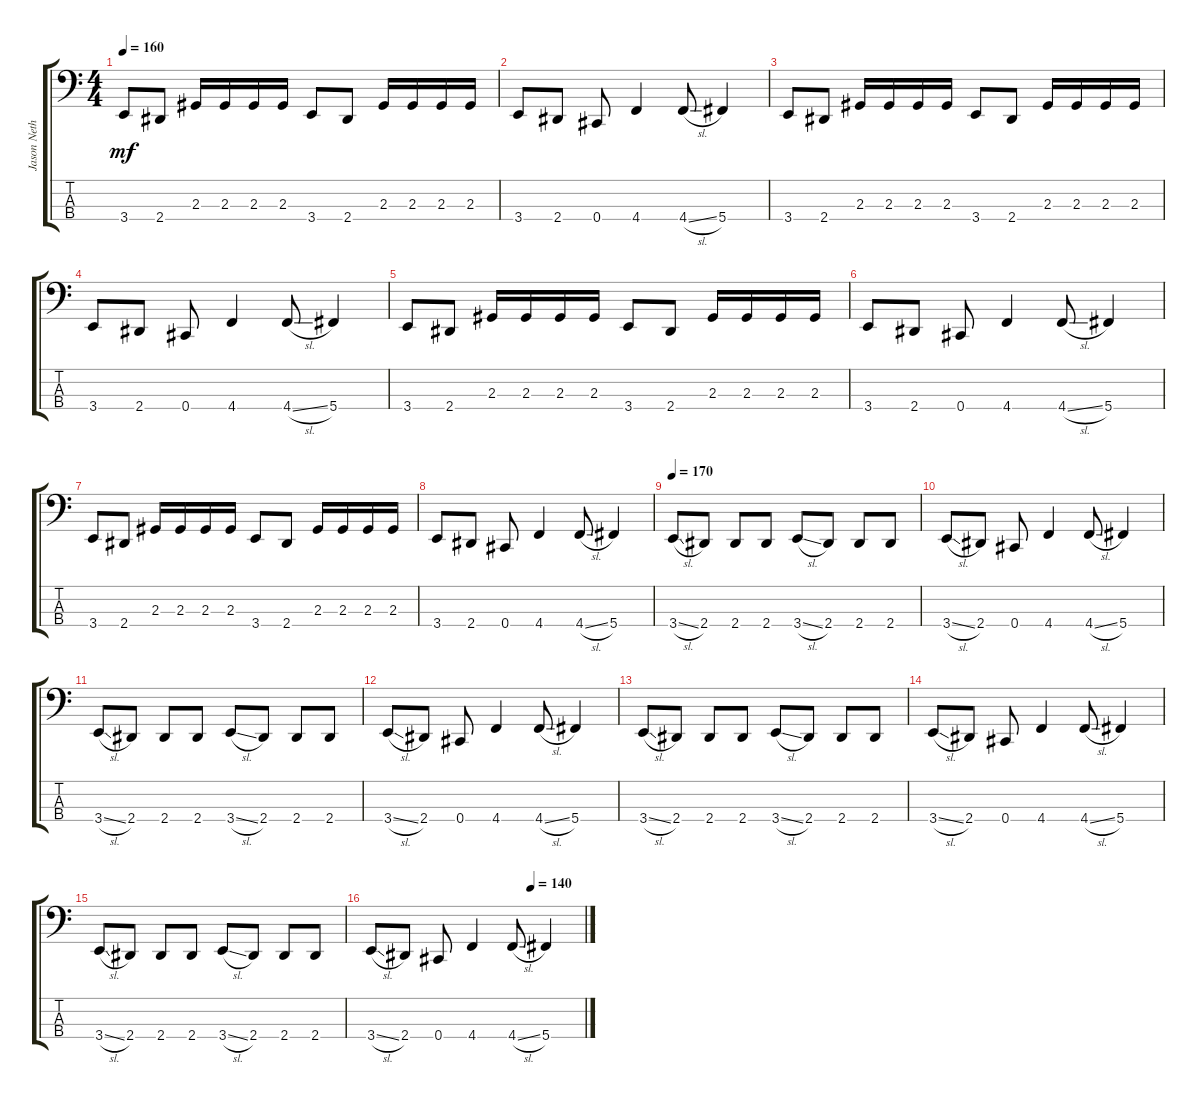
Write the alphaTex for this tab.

\track ("Jason Netherton" "Jason Neth") {instrument electricbassfinger}
\staff {score tabs}
\tuning (E2 B1 Gb1 Db1) {hide}
\ts (4 4)
\tempo 160
\clef f4
\ks c
3.4.8{dy mf} 2.4.8 2.3.16 2.3.16 2.3.16 2.3.16 3.4.8 2.4.8 2.3.16 2.3.16 2.3.16 2.3.16 |
3.4.8 2.4.8 0.4.8 4.4.4 4.4{sl}.8 5.4.4 |
3.4.8 2.4.8 2.3.16 2.3.16 2.3.16 2.3.16 3.4.8 2.4.8 2.3.16 2.3.16 2.3.16 2.3.16 |
3.4.8 2.4.8 0.4.8 4.4.4 4.4{sl}.8 5.4.4 |
3.4.8 2.4.8 2.3.16 2.3.16 2.3.16 2.3.16 3.4.8 2.4.8 2.3.16 2.3.16 2.3.16 2.3.16 |
3.4.8 2.4.8 0.4.8 4.4.4 4.4{sl}.8 5.4.4 |
3.4.8 2.4.8 2.3.16 2.3.16 2.3.16 2.3.16 3.4.8 2.4.8 2.3.16 2.3.16 2.3.16 2.3.16 |
3.4.8 2.4.8 0.4.8 4.4.4 4.4{sl}.8 5.4.4 |
\tempo 170
3.4{sl}.8 2.4.8 2.4.8 2.4.8 3.4{sl}.8 2.4.8 2.4.8 2.4.8 |
3.4{sl}.8 2.4.8 0.4.8 4.4.4 4.4{sl}.8 5.4.4 |
3.4{sl}.8 2.4.8 2.4.8 2.4.8 3.4{sl}.8 2.4.8 2.4.8 2.4.8 |
3.4{sl}.8 2.4.8 0.4.8 4.4.4 4.4{sl}.8 5.4.4 |
3.4{sl}.8 2.4.8 2.4.8 2.4.8 3.4{sl}.8 2.4.8 2.4.8 2.4.8 |
3.4{sl}.8 2.4.8 0.4.8 4.4.4 4.4{sl}.8 5.4.4 |
3.4{sl}.8 2.4.8 2.4.8 2.4.8 3.4{sl}.8 2.4.8 2.4.8 2.4.8 |
\tempo (140 0.75)
3.4{sl}.8 2.4.8 0.4.8 4.4.4 4.4{sl}.8 5.4.4
